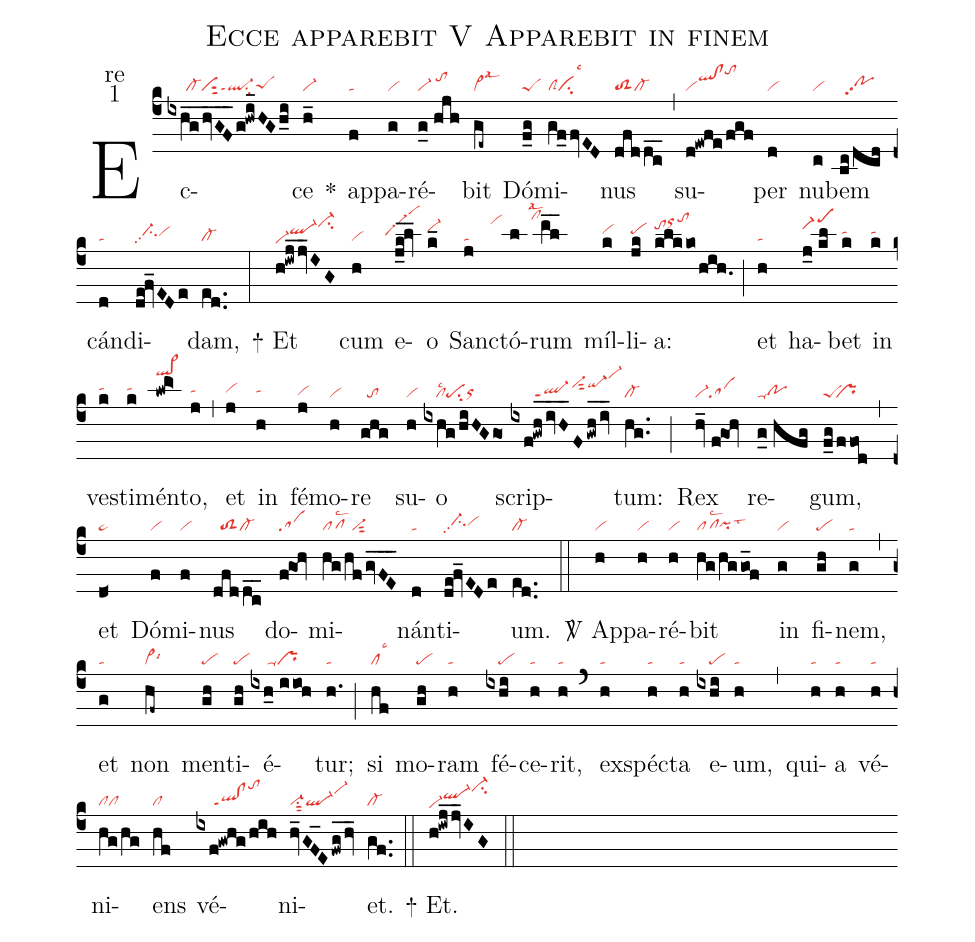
name:Ecce apparebit V Apparebit in finem;
office-part:re;
mode:1;
nabc-lines:1;
%%
(c4) Ec(ixhg__/hvGF___/g!hwi_HG/h_i|//////cl-ciS1ql-ppt1su2peShg)ce(h_|vi-) <sp>*</sp>() ap(f|ta)pa(g|vi)ré(g_0//hjh|vi-/tohj)bit(ge~|vi>lsal3) Dó(f_g|peS)mi(gf_fvED|clScilsc3)nus(dfddc__|toS2cl-) (,) su(d!ewfe/fgf|viqlhj!clhjtohm)per(d|vi) nu(c|vi)bem(bc/dcd|//pohhpp2) cán(d|ta)di(de!fv_EDe|//ci-hhpp2vihh)dam,(ed..|cl-) (:)

<sp>+</sp> Et(h!iwj_jv_IG|vi-heql-hici-hl) cum(h|vi) e(j_k_!lv_|```vi-hh!vi-hh!vihh)o(k_|vi-hj) Sanc(j|ta)tó(l|``````vihm)rum(ml__|````clhplsal2) míl(k|vihi)li(jk|pehi)a:(klkko/hih.|tohkorhmtohn) (;) et(h|ta) ha(j_0//kl|scM1hk)bet(k|tahi) in(k|tahi) ve(k|tahi)sti(k|tahi)mén(lwm>|ql>hp)to,(j|tahh) (,) et(j|vihh) in(h|tahh) fé(j|vihg)mo(h|vi)re(ghg|//to) su(h|vi)o(ixhg/hiHGgo|////cllsc2pesu2orhg) scrip(ixf!gwh_/ivH__F/gwh_/iv_|///////ql-ppt1vi-hjsut2qi-hjvi-hn)tum:(hg..|cl-) (;) Rex(hv_//f!goh|vi-sa) re(g_0//hfg|ta-pohg)gum,(f_g/ffod|peS``pr) (,) et(d<|ta>) Dó(f|vi)mi(f|vi)nus(dfddc__|//toS2cl-) do(f!goh|sa)mi(hg/hf/gvFE___|pflsc2vi-sut2)nán(d|ta)ti(de!fv_EDe|//ci-hhpp2vihh)um.(ed..|cl-) (::)

<sp>V/</sp> Ap(h|vi)pa(h|vi)ré(h|vi)bit(hg/hggo_f|pflsc2``pihglst3) in(g|vi) fi(gh|pe)nem,(g|ta) (,) et(g|ta) non(hf~|vi>lsi6) men(gh|pe)ti(gh|pe)é(ixh_0//iioh|/////ta-pr)tur;(h.|ta) (;) si(hf|cllsc3) mo(gh|pe)ram(h|ta) fé(ixhi|////pe)ce(h|ta)rit,(h|ta) (`) ex(h|ta)spéc(h|ta)ta(h|ta) e(ixhi|////pe)um,(h|ta) (,) qui(h|ta)a(h|ta) vé(h|ta)ni(hg/hg|clcl)ens(hf|cl) vé(ixf!gwhg/hih|/////ql!clppt1tohm)ni(hv_GF_E/fwg_/hv_|vi-su1sut2ql-vi-hk)et.(gf..|cl-) (::)

<sp>+</sp> Et.(h!iwj_jv_IG|vi-heql-hici-hl) (::)
